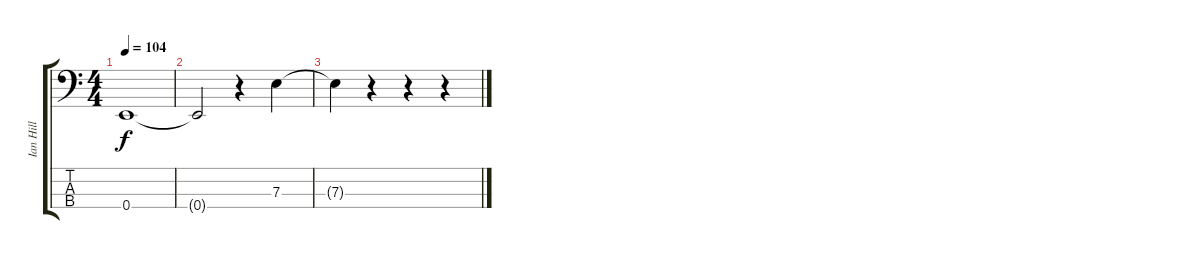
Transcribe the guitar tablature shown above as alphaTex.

\track ("Ian Hill" "Ian Hill") {instrument electricbasspick}
\staff {score tabs}
\tuning (G2 D2 A1 E1) {hide}
\ts (4 4)
\tempo 104
\clef f4
\ks c
0.4{t}.1{dy f} |
0.4{t}.2 r.4 7.3.4 |
7.3{t}.4 r.4 r.4 r.4
